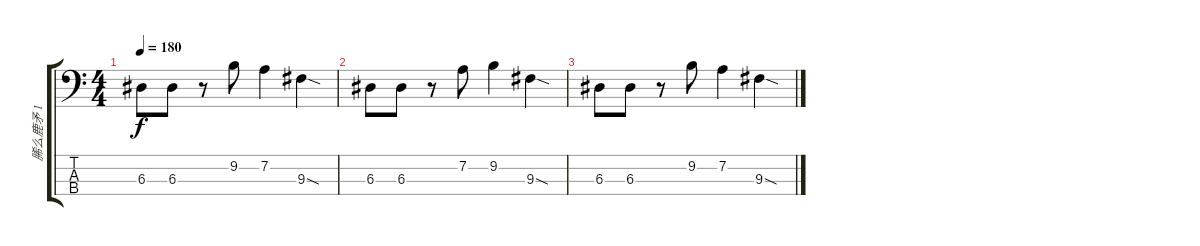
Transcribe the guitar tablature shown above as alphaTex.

\track ("脪么鹿矛 1" "脪么鹿矛 1") {instrument electricbassfinger}
\staff {score tabs}
\tuning (G2 D2 A1 E1) {hide}
\ts (4 4)
\tempo 180
\clef f4
\ks c
6.3.8{dy f} 6.3.8 r.8 9.2.8 7.2.4 9.3{sod}.4 |
6.3.8 6.3.8 r.8 7.2.8 9.2.4 9.3{sod}.4 |
6.3.8 6.3.8 r.8 9.2.8 7.2.4 9.3{sod}.4
